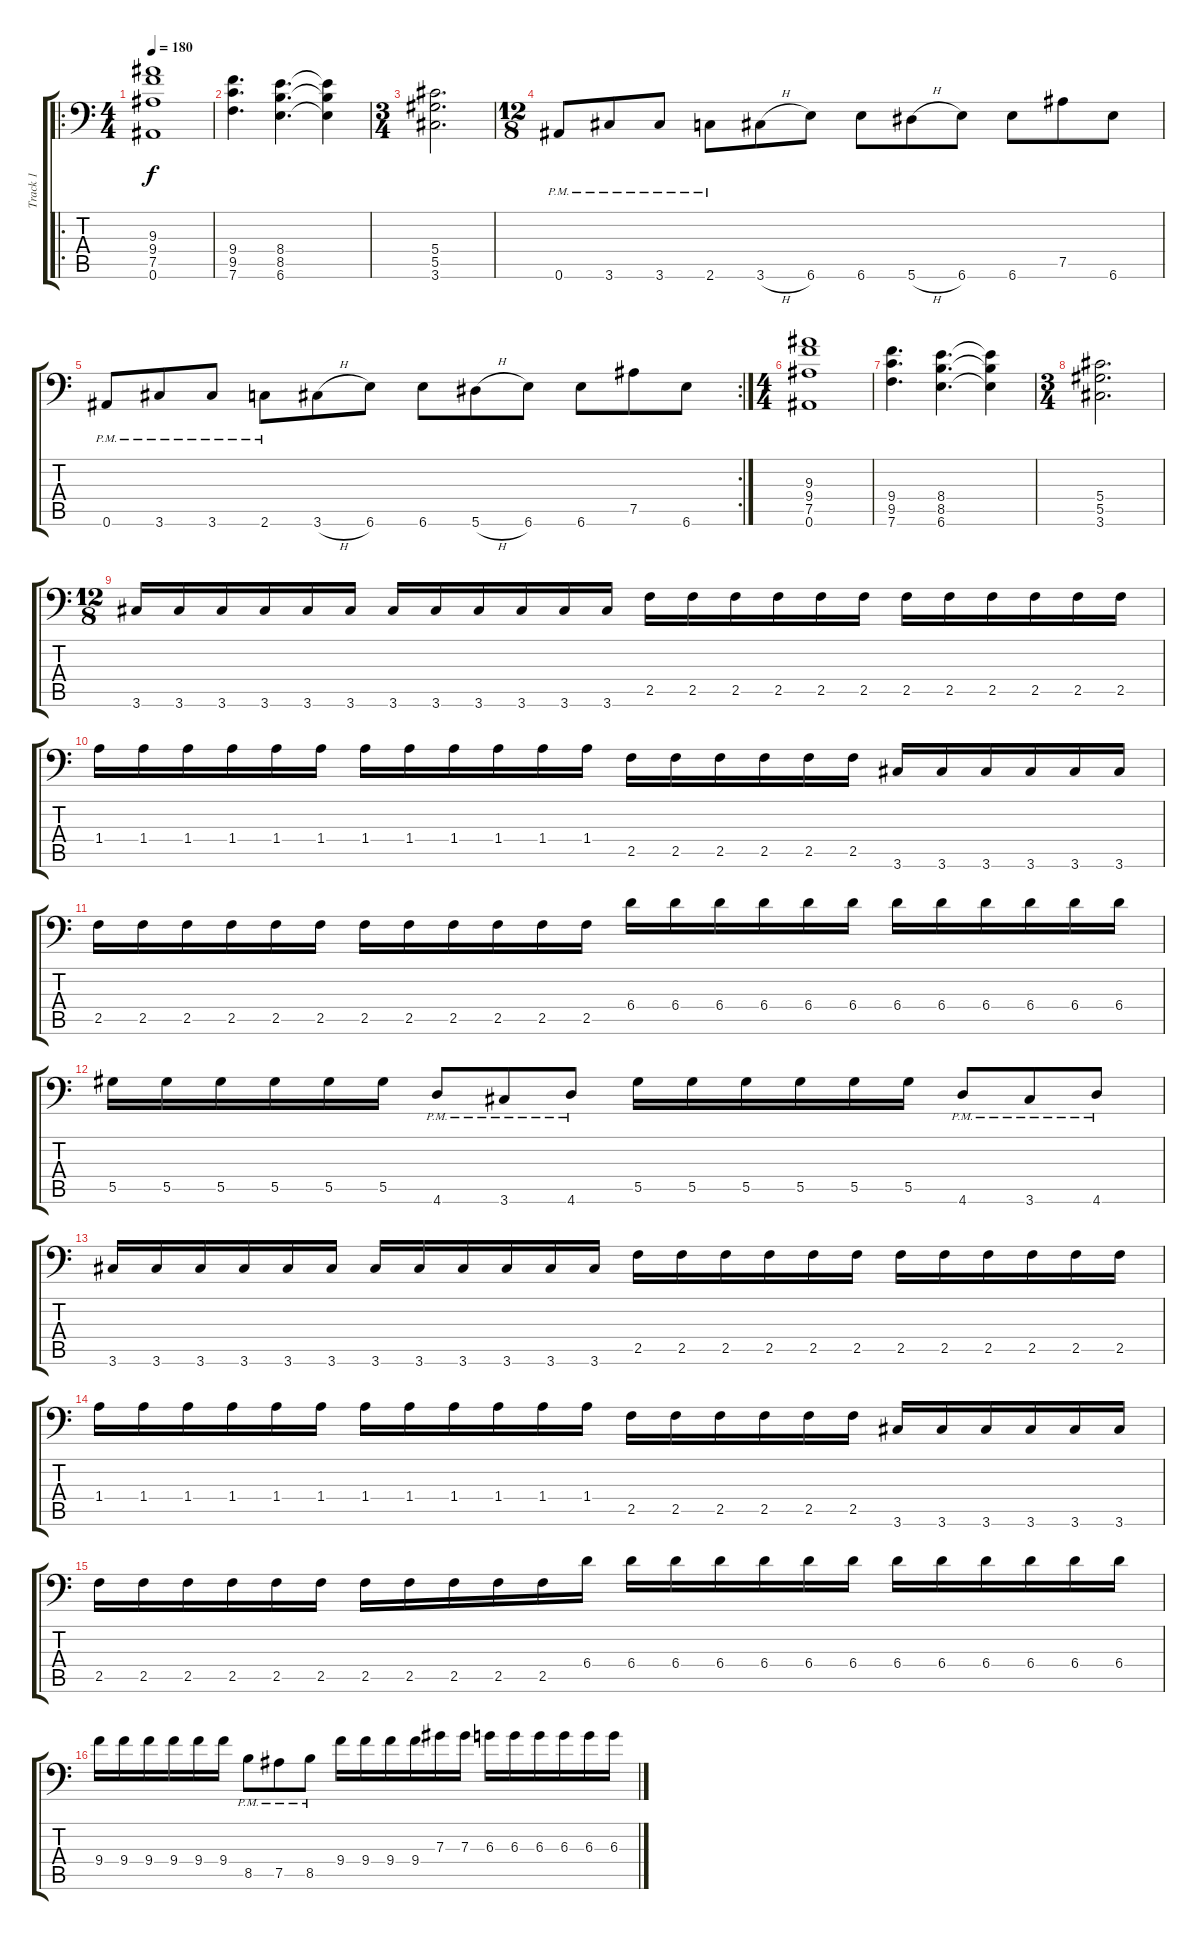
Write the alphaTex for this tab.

\track ("Track 1" "Track 1") {instrument distortionguitar}
\staff {score tabs}
\tuning (Bb3 F3 Db3 Ab2 Eb2 Bb1) {hide}
\ro
\ts (4 4)
\tempo 180
\clef f4
\ks c
(9.3 9.4 7.5 0.6).1{dy f} |
(9.4 9.5 7.6).4{d} (8.4 8.5 6.6).4{d} (8.4{t} 8.5{t} 6.6{t}).4 |
\ts (3 4)
(5.4 5.5 3.6).2{d} |
\ts (12 8)
0.6{pm}.8 3.6{pm}.8 3.6{pm}.8 2.6{pm}.8 3.6{h}.8 6.6.8 6.6.8 5.6{h}.8 6.6.8 6.6.8 7.5.8 6.6.8 |
\rc 2
0.6{pm}.8 3.6{pm}.8 3.6{pm}.8 2.6{pm}.8 3.6{h}.8 6.6.8 6.6.8 5.6{h}.8 6.6.8 6.6.8 7.5.8 6.6.8 |
\ts (4 4)
(9.3 9.4 7.5 0.6).1 |
(9.4 9.5 7.6).4{d} (8.4 8.5 6.6).4{d} (8.4{t} 8.5{t} 6.6{t}).4 |
\ts (3 4)
(5.4 5.5 3.6).2{d} |
\ts (12 8)
3.6.16 3.6.16 3.6.16 3.6.16 3.6.16 3.6.16 3.6.16 3.6.16 3.6.16 3.6.16 3.6.16 3.6.16 2.5.16 2.5.16 2.5.16 2.5.16 2.5.16 2.5.16 2.5.16 2.5.16 2.5.16 2.5.16 2.5.16 2.5.16 |
1.4.16 1.4.16 1.4.16 1.4.16 1.4.16 1.4.16 1.4.16 1.4.16 1.4.16 1.4.16 1.4.16 1.4.16 2.5.16 2.5.16 2.5.16 2.5.16 2.5.16 2.5.16 3.6.16 3.6.16 3.6.16 3.6.16 3.6.16 3.6.16 |
2.5.16 2.5.16 2.5.16 2.5.16 2.5.16 2.5.16 2.5.16 2.5.16 2.5.16 2.5.16 2.5.16 2.5.16 6.4.16 6.4.16 6.4.16 6.4.16 6.4.16 6.4.16 6.4.16 6.4.16 6.4.16 6.4.16 6.4.16 6.4.16 |
5.5.16 5.5.16 5.5.16 5.5.16 5.5.16 5.5.16 4.6{pm}.8 3.6{pm}.8 4.6{pm}.8 5.5.16 5.5.16 5.5.16 5.5.16 5.5.16 5.5.16 4.6{pm}.8 3.6{pm}.8 4.6{pm}.8 |
3.6.16 3.6.16 3.6.16 3.6.16 3.6.16 3.6.16 3.6.16 3.6.16 3.6.16 3.6.16 3.6.16 3.6.16 2.5.16 2.5.16 2.5.16 2.5.16 2.5.16 2.5.16 2.5.16 2.5.16 2.5.16 2.5.16 2.5.16 2.5.16 |
1.4.16 1.4.16 1.4.16 1.4.16 1.4.16 1.4.16 1.4.16 1.4.16 1.4.16 1.4.16 1.4.16 1.4.16 2.5.16 2.5.16 2.5.16 2.5.16 2.5.16 2.5.16 3.6.16 3.6.16 3.6.16 3.6.16 3.6.16 3.6.16 |
2.5.16 2.5.16 2.5.16 2.5.16 2.5.16 2.5.16 2.5.16 2.5.16 2.5.16 2.5.16 2.5.16 6.4.16 6.4.16 6.4.16 6.4.16 6.4.16 6.4.16 6.4.16 6.4.16 6.4.16 6.4.16 6.4.16 6.4.16 6.4.16 |
9.4.16 9.4.16 9.4.16 9.4.16 9.4.16 9.4.16 8.5{pm}.8 7.5{pm}.8 8.5{pm}.8 9.4.16 9.4.16 9.4.16 9.4.16 7.3.16 7.3.16 6.3.16 6.3.16 6.3.16 6.3.16 6.3.16 6.3.16
